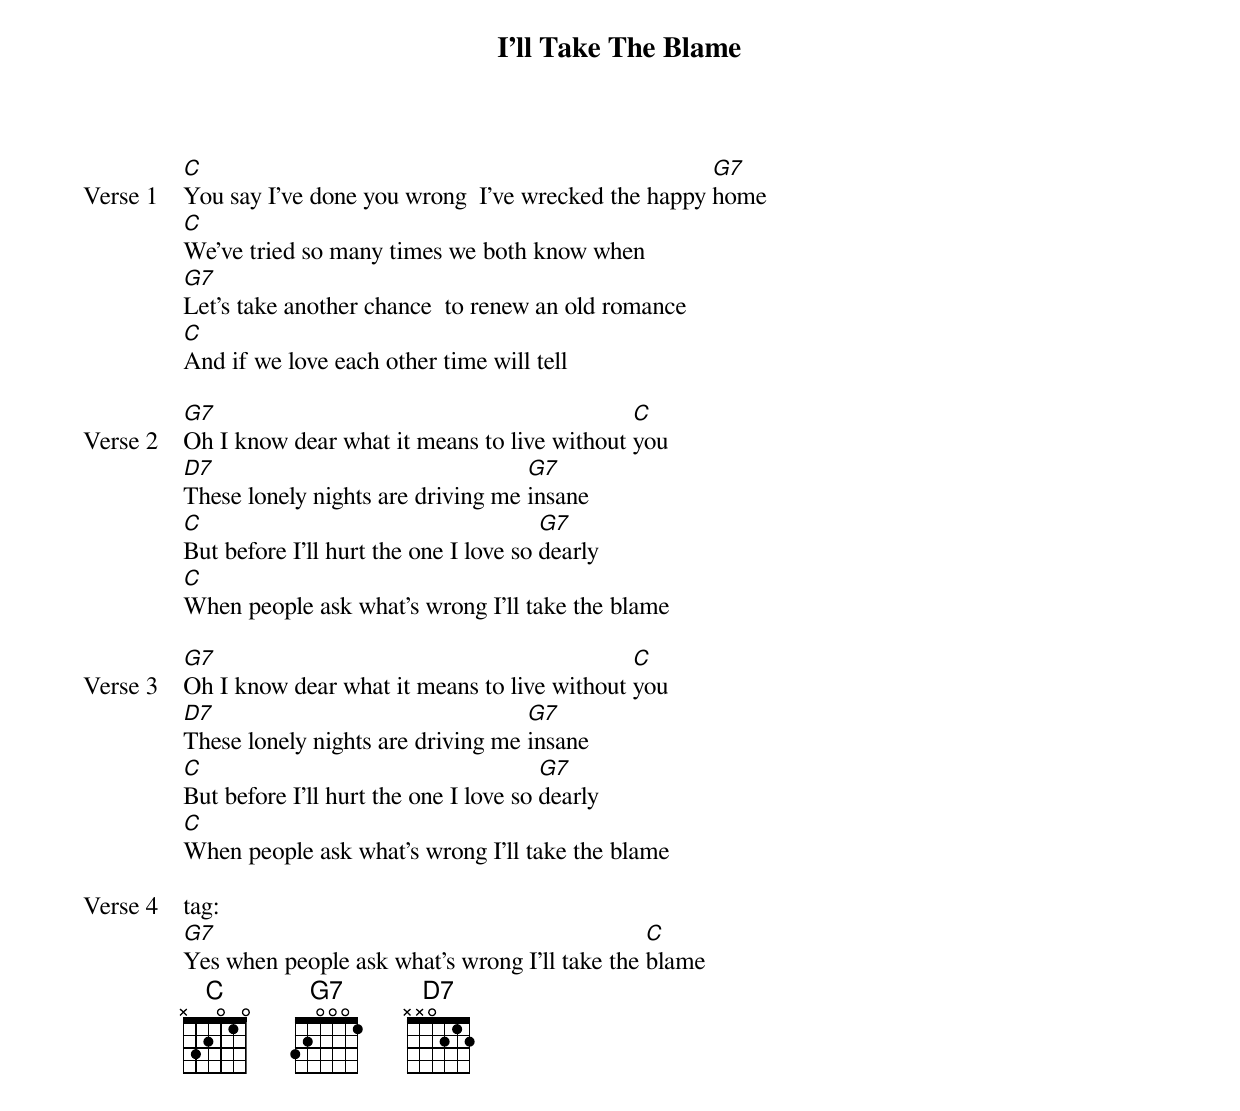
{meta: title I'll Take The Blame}
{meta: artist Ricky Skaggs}
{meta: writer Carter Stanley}

{start_of_verse: Verse 1}
[C]You say I've done you wrong  I've wrecked the happy [G7]home
[C]We've tried so many times we both know when
[G7]Let's take another chance  to renew an old romance
[C]And if we love each other time will tell
{end_of_verse}

{start_of_verse: Verse 2}
[G7]Oh I know dear what it means to live without [C]you
[D7]These lonely nights are driving me [G7]insane
[C]But before I'll hurt the one I love so [G7]dearly
[C]When people ask what's wrong I'll take the blame
{end_of_verse}

{start_of_verse: Verse 3}
[G7]Oh I know dear what it means to live without [C]you
[D7]These lonely nights are driving me [G7]insane
[C]But before I'll hurt the one I love so [G7]dearly
[C]When people ask what's wrong I'll take the blame
{end_of_verse}

{start_of_verse: Verse 4}
tag:
[G7]Yes when people ask what's wrong I'll take the [C]blame
{end_of_verse}
